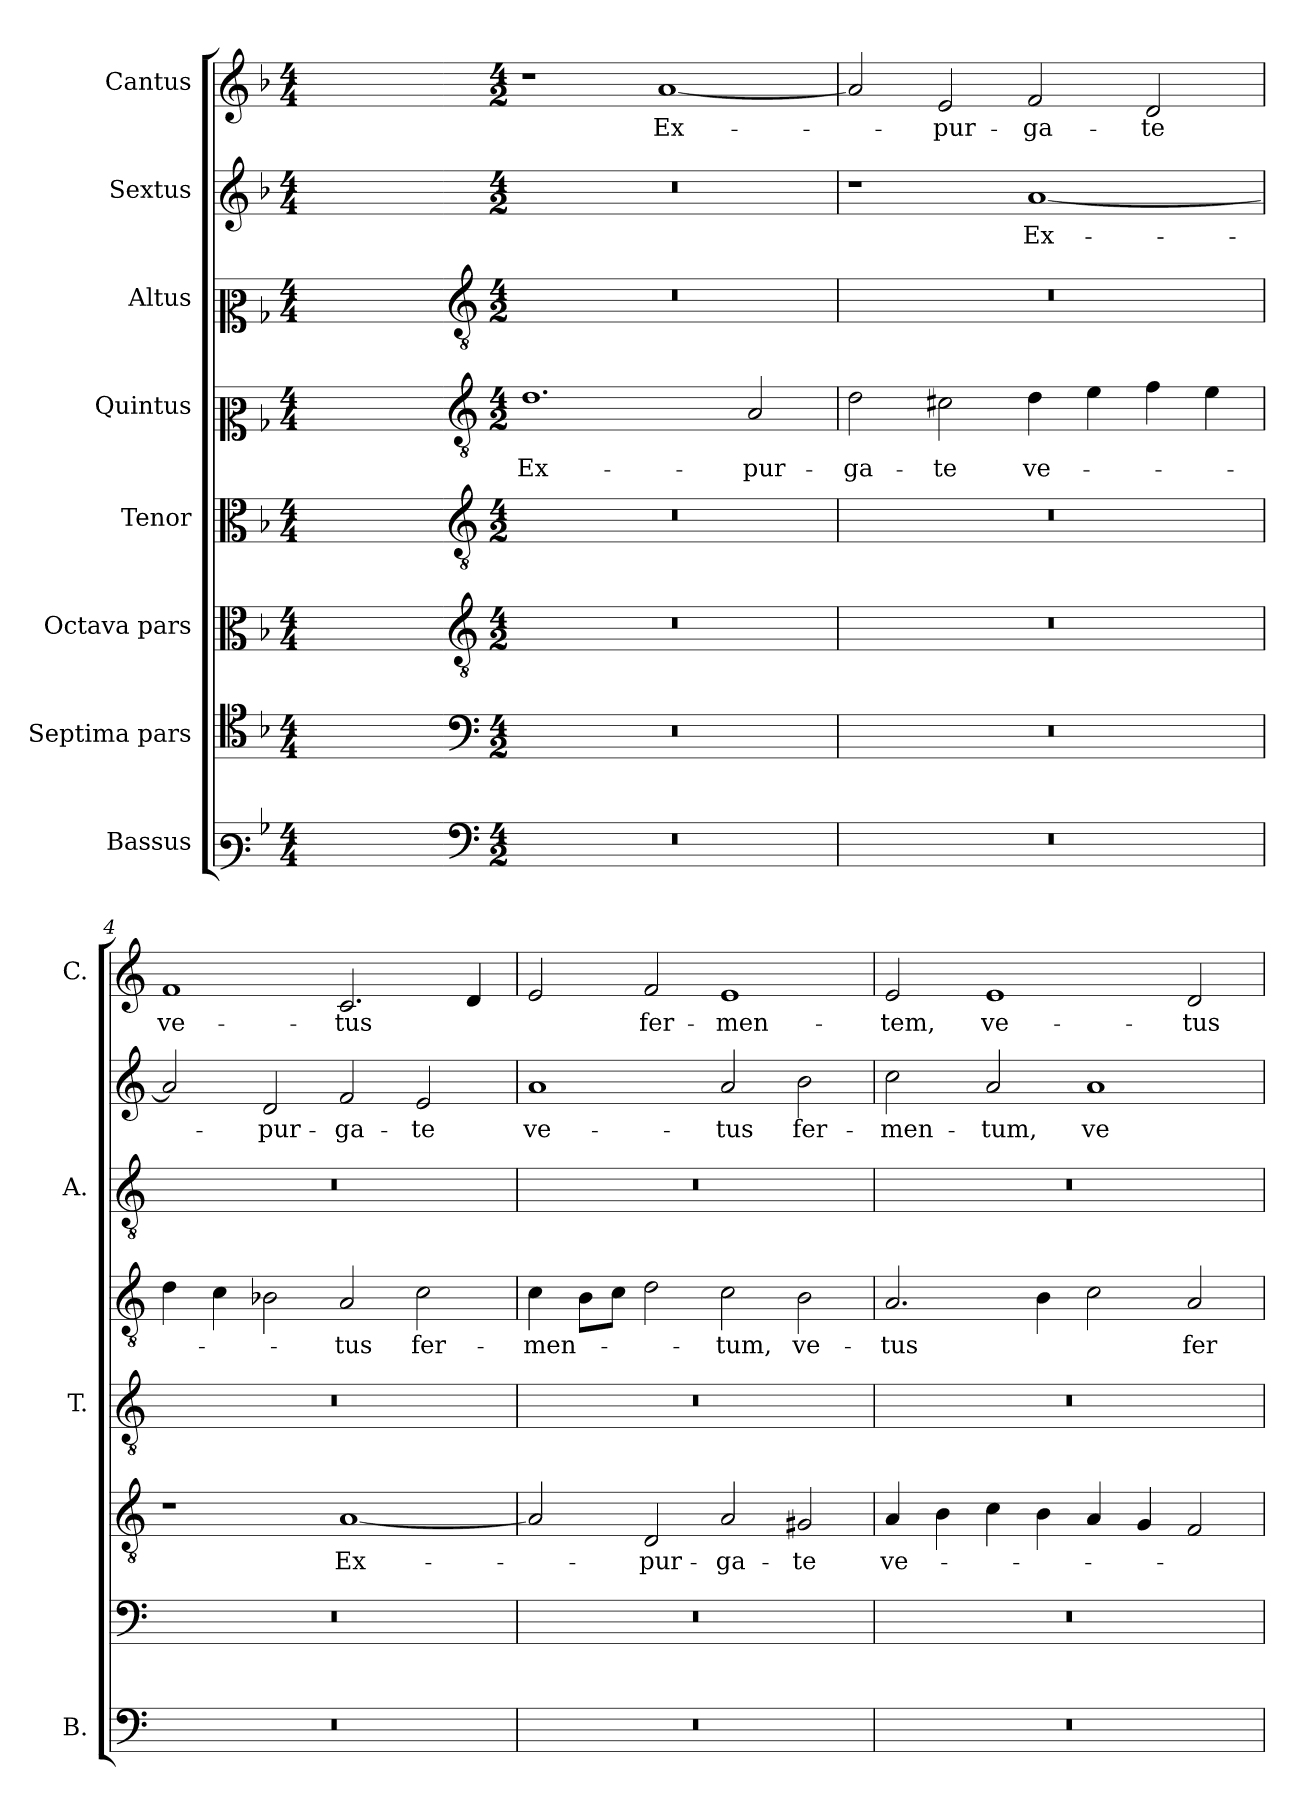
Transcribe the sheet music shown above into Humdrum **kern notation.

**kern	**kern	**kern	**text	**kern	**kern	**text	**kern	**kern	**text	**kern	**text
*part8	*part7	*part6	*part6	*part5	*part4	*part4	*part3	*part2	*part2	*part1	*part1
*staff8	*staff7	*staff6	*staff6	*staff5	*staff4	*staff4	*staff3	*staff2	*staff2	*staff1	*staff1
*I"Bassus	*I"Septima pars	*I"Octava pars	*	*I"Tenor	*I"Quintus	*	*I"Altus	*I"Sextus	*	*I"Cantus	*
*I'B.	*	*	*	*I'T.	*	*	*I'A.	*	*	*I'C.	*
*clefF3	*clefC4	*clefC3	*	*clefC3	*clefC2	*	*clefC2	*clefG2	*	*clefG2	*
*	*	*ITrd7c12	*	*ITrd7c12	*ITrd7c12	*	*ITrd7c12	*	*	*	*
*k[b-]	*k[b-]	*k[b-]	*	*k[b-]	*k[b-]	*	*k[b-]	*k[b-]	*	*k[b-]	*
*d:	*d:	*d:	*	*d:	*d:	*	*d:	*d:	*	*d:	*
*M4/4	*M4/4	*M4/4	*	*M4/4	*M4/4	*	*M4/4	*M4/4	*	*M4/4	*
=1	=1	=1	=1	=1	=1	=1	=1	=1	=1	=1	=1
1ryy	1ryy	1ryy	.	1ryy	1ryy	.	1ryy	1ryy	.	1ryy	.
=2-	=2-	=2-	=2-	=2-	=2-	=2-	=2-	=2-	=2-	=2-	=2-
*clefF4	*clefF4	*clefGv2	*	*clefGv2	*clefGv2	*	*clefGv2	*	*	*	*
*k[]	*k[]	*k[]	*	*k[]	*k[]	*	*k[]	*k[]	*	*k[]	*
*C:	*C:	*C:	*	*C:	*C:	*	*C:	*C:	*	*C:	*
*M4/2	*M4/2	*M4/2	*	*M4/2	*M4/2	*	*M4/2	*M4/2	*	*M4/2	*
!LO:N:vis=1	!LO:N:vis=1	!LO:N:vis=1	!	!LO:N:vis=1	!	!LO:LY:b	!LO:N:vis=1	!LO:N:vis=1	!	!	!
0r	0r	0r	.	0r	1.D	Ex-	0r	0r	.	1r	.
!	!	!	!	!	!	!	!	!	!	!	!LO:LY:b
.	.	.	.	.	.	.	.	.	.	[<1a	Ex-
!	!	!	!	!	!	!LO:LY:b	!	!	!	!	!
.	.	.	.	.	2AA/	-pur-	.	.	.	.	.
=3	=3	=3	=3	=3	=3	=3	=3	=3	=3	=3	=3
!LO:N:vis=1	!LO:N:vis=1	!LO:N:vis=1	!	!LO:N:vis=1	!	!LO:LY:b	!LO:N:vis=1	!	!	!	!
0r	0r	0r	.	0r	2D\	-ga-	0r	1r	.	2a/]	.
!	!	!	!	!	!	!LO:LY:b	!	!	!	!	!LO:LY:b
.	.	.	.	.	2C#X\	-te	.	.	.	2e/	-pur-
!	!	!	!	!	!	!LO:LY:b	!	!	!LO:LY:b	!	!LO:LY:b
.	.	.	.	.	4D\	ve-	.	[<1a	Ex-	2f/	-ga-
.	.	.	.	.	4E\	.	.	.	.	.	.
!	!	!	!	!	!	!	!	!	!	!	!LO:LY:b
.	.	.	.	.	4F\	.	.	.	.	2d/	-te
.	.	.	.	.	4E\	.	.	.	.	.	.
=4	=4	=4	=4	=4	=4	=4	=4	=4	=4	=4	=4
!LO:N:vis=1	!LO:N:vis=1	!	!	!LO:N:vis=1	!	!	!LO:N:vis=1	!	!	!	!LO:LY:b
0r	0r	1r	.	0r	4D\	.	0r	2a/]	.	1f	ve-
.	.	.	.	.	4C\	.	.	.	.	.	.
!	!	!	!	!	!	!	!	!	!LO:LY:b	!	!
.	.	.	.	.	2BB-X\	.	.	2d/	-pur-	.	.
!	!	!	!LO:LY:b	!	!	!LO:LY:b	!	!	!LO:LY:b	!	!LO:LY:b
.	.	[<1AA	Ex-	.	2AA/	-tus	.	2f/	-ga-	2.c/	-tus
!	!	!	!	!	!	!LO:LY:b	!	!	!LO:LY:b	!	!
.	.	.	.	.	2C\	fer-	.	2e/	-te	.	.
.	.	.	.	.	.	.	.	.	.	4d/	.
=5	=5	=5	=5	=5	=5	=5	=5	=5	=5	=5	=5
!LO:N:vis=1	!LO:N:vis=1	!	!	!LO:N:vis=1	!	!LO:LY:b	!LO:N:vis=1	!	!LO:LY:b	!	!
0r	0r	2AA/]	.	0r	4C\	-men-	0r	1a	ve-	2e/	.
.	.	.	.	.	8BB\L	.	.	.	.	.	.
.	.	.	.	.	8C\J	.	.	.	.	.	.
!	!	!	!LO:LY:b	!	!	!	!	!	!	!	!LO:LY:b
.	.	2DD/	-pur-	.	2D\	.	.	.	.	2f/	fer-
!	!	!	!LO:LY:b	!	!	!LO:LY:b	!	!	!LO:LY:b	!	!LO:LY:b
.	.	2AA/	-ga-	.	2C\	-tum,	.	2a/	-tus	1e	-men-
!	!	!	!LO:LY:b	!	!	!LO:LY:b	!	!	!LO:LY:b	!	!
.	.	2GG#X/	-te	.	2BB\	ve-	.	2b\	fer-	.	.
!!LO:PB:g=z
=6	=6	=6	=6	=6	=6	=6	=6	=6	=6	=6	=6
!LO:N:vis=1	!LO:N:vis=1	!	!LO:LY:b	!LO:N:vis=1	!	!LO:LY:b	!LO:N:vis=1	!	!LO:LY:b	!	!LO:LY:b
0r	0r	4AA/	ve-	0r	2.AA/	-tus	0r	2cc\	-men-	2e/	-tem,
.	.	4BB\	.	.	.	.	.	.	.	.	.
!	!	!	!	!	!	!	!	!	!LO:LY:b	!	!LO:LY:b
.	.	4C\	.	.	.	.	.	2a/	-tum,	1e	ve-
.	.	4BB\	.	.	4BB\	.	.	.	.	.	.
!	!	!	!	!	!	!	!	!	!LO:LY:b	!	!
.	.	4AA/	.	.	2C\	.	.	1a	ve-	.	.
.	.	4GG/	.	.	.	.	.	.	.	.	.
!	!	!	!	!	!	!LO:LY:b	!	!	!	!	!LO:LY:b
.	.	2FF/	.	.	2AA/	fer-	.	.	.	2d/	-tus
=	=	=	=	=	=	=	=	=	=	=	=
*-	*-	*-	*-	*-	*-	*-	*-	*-	*-	*-	*-
